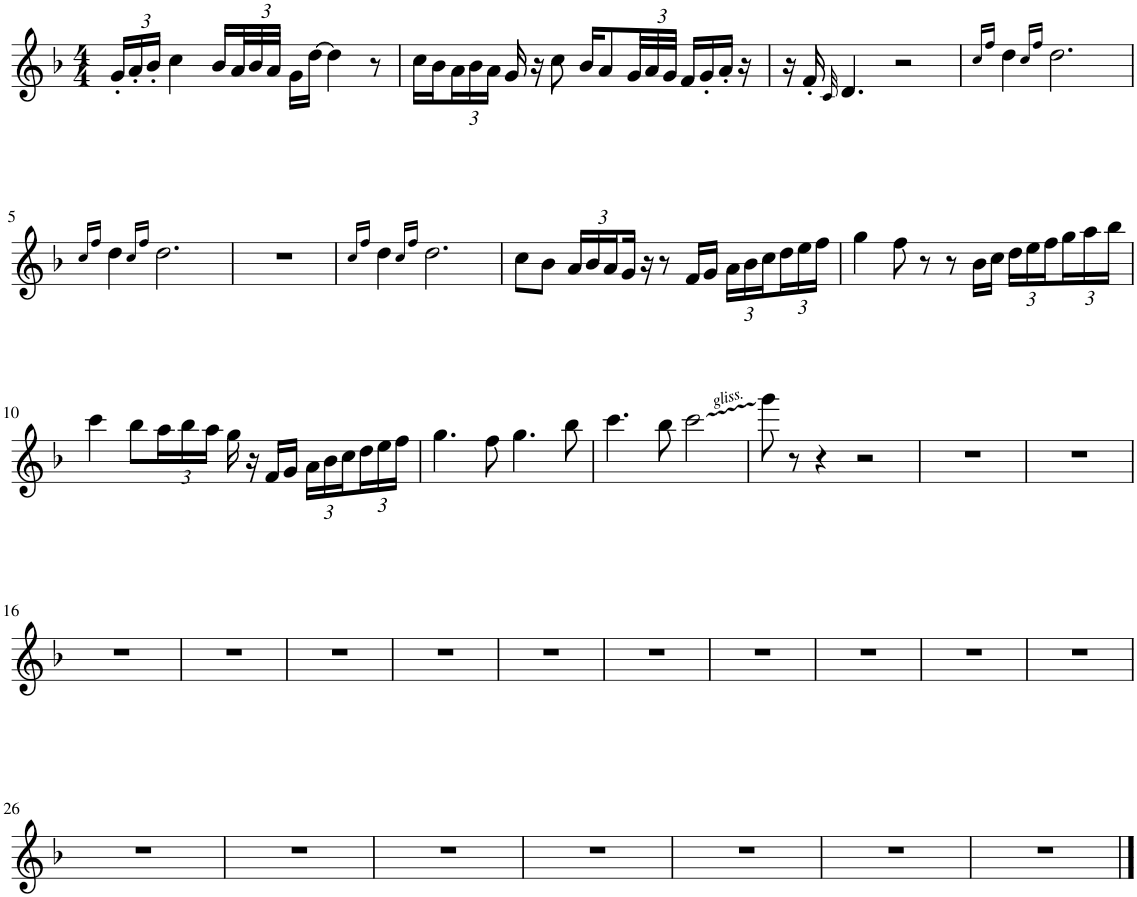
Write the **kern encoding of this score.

**kern
*part1
*staff1
*I"Keyboard Synthesizer
*clefG2
*k[b-]
*M4/4
*Xbrackettup
=1
24g'/LL
24a'/
24b-'/JJ
4cc\
16b-/LL
48a/L
48b-/
48a/JJJ
16g\LL
[16dd\JJ
4dd\]
8r
=2
16cc\LL
16b-\
24a\
24b-\
24a\JJ
16g/
16r
8cc\
16b-/KL
8a/
48g/LL
48a/
48g/JJJ
16f/LL
16g'/
16a'/JJ
16r
=3
16r
16f'/
32qc/
4.d/
2r
=4
16qcc/LL
16qff/JJ
4dd\
16qcc/LL
16qff/JJ
2.dd\
!!LO:LB:g=z
=5
16qcc/LL
16qff/JJ
4dd\
16qcc/LL
16qff/JJ
2.dd\
=6
1r
=7
16qcc/LL
16qff/JJ
4dd\
16qcc/LL
16qff/JJ
2.dd\
=8
8cc\L
8b-\J
24a/LL
24b-/
24a/
16g/JJ
16r
8r
16f/LL
16g/JJ
24a\LL
24b-\
24cc\
24dd\
24ee\
24ff\JJ
=9
4gg\
8ff\
8r
8r
16b-\LL
16cc\JJ
24dd\LL
24ee\
24ff\
24gg\
24aa\
24bb-\JJ
!!LO:LB:g=z
=10
4ccc\
8bb-\L
24aa\L
24bb-\
24aa\JJ
16gg\
16r
16f/LL
16g/JJ
24a\LL
24b-\
24cc\
24dd\
24ee\
24ff\JJ
=11
4.gg\
8ff\
4.gg\
8bb-\
=12
4.ccc\
8bb-\
2ccc\
=13
8ggg\
8r
4r
2r
=14
1r
=15
1r
!!LO:LB:g=z
=16
1r
=17
1r
=18
1r
=19
1r
=20
1r
=21
1r
=22
1r
=23
1r
=24
1r
=25
1r
!!LO:LB:g=z
=26
1r
=27
1r
=28
1r
=29
1r
=30
1r
=31
1r
=32
1r
==
*-
